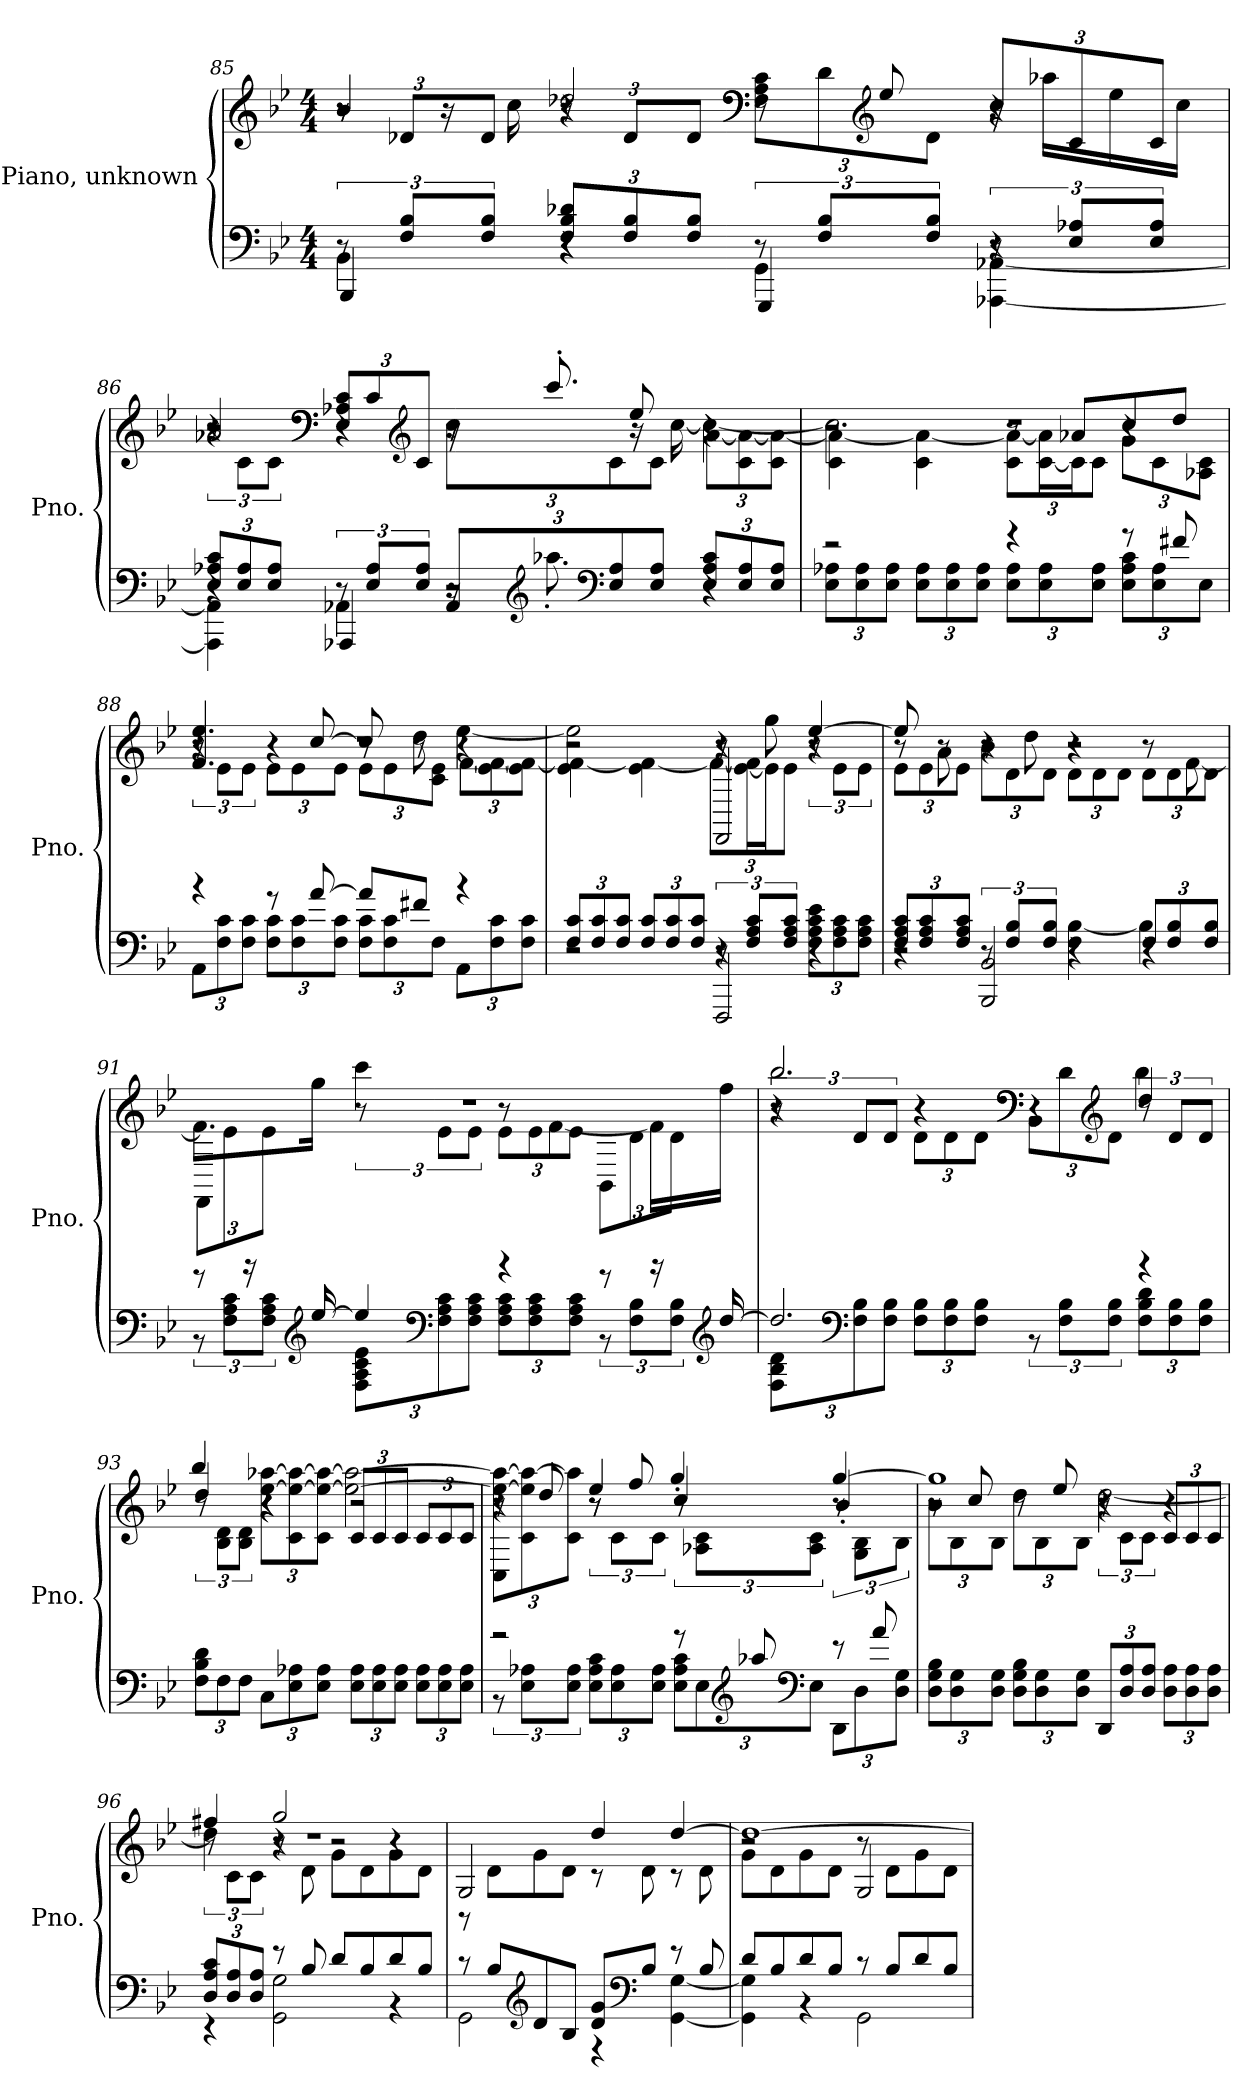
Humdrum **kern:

**kern	**kern
*part1	*part1
*staff2	*staff1
*I"Piano, unknown	*
*I'Pno.	*
!!LO:PB:g=z
*clefF4	*clefG2
*k[b-e-]	*k[b-e-]
*M4/4	*M4/4
=85	=85
*^	*^
*	*^	*	*^
12r	4BB-\	4BBB-/	4b-/	8r	12r
12F/ 12B-/L	.	.	.	.	12d-X/L
.	.	.	.	16r	.
12F/ 12B-/J	.	.	.	.	12d-/J
.	.	.	.	16cc\	.
*Xbrackettup	*	*	*	*	*
12F/ 12B-/ 12d-X/L	4r	4r	2dd-X/	4r	12r
12F/ 12B-/	.	.	.	.	12d-/L
12F/ 12B-/J	.	.	.	.	12d-/J
*	*	*	*clefF4	*	*
*brackettup	*	*	*	*Xbrackettup	*
12r	4GG\	4GGG/	.	12F\ 12A\ 12c\L	8r
12F/ 12B-/L	.	.	.	12d-\	.
*	*	*	*clefG2	*	*
.	.	.	.	.	8ee-/
12F/ 12B-/J	.	.	.	12d-\J	.
12r	[4AAA-X\ [4AA-X\	4r	4r	16r	12cc/L
.	.	.	.	16aa-X\LL	.
12E-/ 12A-X/L	.	.	.	.	12c/
.	.	.	.	16ee-\	.
12E-/ 12A-/J	.	.	.	.	12c/J
.	.	.	.	16cc\JJ	.
!!LO:LB:g=z
=86	=86	=86	=86	=86	=86
*	*	*	*	*	*^
*Xbrackettup	*	*	*	*	*	*brackettup
12E-/ 12A-X/ 12c/L	4AAA-\] 4AA-\]	4r	2a-X/	2r	4r	12r
12E-/ 12A-/	.	.	.	.	.	12c\L
12E-/ 12A-/J	.	.	.	.	.	12c\J
*	*	*	*clefF4	*	*	*
*brackettup	*	*	*	*	*Xbrackettup	*
12r	4AA-X\	4AAA-X/	.	.	12E-/ 12A-X/ 12c/L	4r
12E-/ 12A-/L	.	.	.	.	12c/	.
*	*	*	*clefG2	*	*	*
12E-/ 12A-/J	.	.	.	.	12c/J	.
*Xbrackettup	*	*	*	*	*	*
12AA-/L	16r	2r	8r	8r	16r	12cc\L
*clefG2	*	*	*	*	*	*
.	8.aa-X'\	.	.	.	8.ccc'/	.
*clefF4	*	*	*	*	*	*
12E-/ 12A-/	.	.	.	.	.	12c\
.	.	.	8ee-/	16r	.	.
12E-/ 12A-/J	.	.	.	.	.	12c\J
.	.	.	.	[16cc\	.	.
12E-/ 12A-/ 12c/L	4r	.	4r	4cc\_	4r	[12a-\L
12E-/ 12A-/	.	.	.	.	.	12c\ 12a-\_
12E-/ 12A-/J	.	.	.	.	.	12c\ 12a-\_J
*	*v	*v	*	*	*	*
!!LO:LB:g=z	!!	!!	!!
=87	=87	=87	=87	=87	=87
2r	12E-\ 12A-X\L	1r	2.cc\]	2r	4c\ 4a-\_
.	12E-\ 12A-\	.	.	.	.
.	12E-\ 12A-\J	.	.	.	.
.	12E-\ 12A-\L	.	.	.	4c\ 4a-\_
.	12E-\ 12A-\	.	.	.	.
.	12E-\ 12A-\J	.	.	.	.
4r	12E-\ 12A-\L	.	.	8r	12c\ 12a-\_L
.	12E-\ 12A-\	.	.	.	[24c\ 24a-\]L
.	.	.	.	8a-X/L	24c\J]
.	12E-\ 12A-\J	.	.	.	12c\J
8r	12E-\ 12A-\ 12c\L	.	4r	8cc/	12g\L
.	12E-\ 12A-\	.	.	.	12c\
8f#X/	.	.	.	8dd/J	.
.	12E-\J	.	.	.	12A-X\ 12c\J
=88	=88	=88	=88	=88	=88
*	*	*	*	*	*brackettup
4r	12AA\L	1r	4r	4.f/ 4.ee-/	12r
.	12F\ 12c\	.	.	.	12e-\L
.	12F\ 12c\J	.	.	.	12e-\J
*	*	*	*Xbrackettup	*	*
8r	12F\ 12c\L	.	12e-\L	.	4r
.	12F\ 12c\	.	12e-\	.	.
[8a/	.	.	.	[8cc/	.
.	12F\ 12c\J	.	12e-\J	.	.
8a/L]	12F\ 12c\L	.	8r	8cc/]	12e-\L
.	12F\ 12c\	.	.	.	12e-\
8f#X/J	.	.	8dd\	8r	.
.	12F\J	.	.	.	12c\ 12e-\J
4r	12AA\L	.	[4ee-\	4r	[12f\L
.	12F\ 12c\	.	.	.	12e-\ 12f\_
.	12F\ 12c\J	.	.	.	12e-\ 12f\_J
!!LO:LB:g=z	!!	!!	!!
=89	=89	=89	=89	=89	=89
*	*^	*	*	*	*
12F/ 12c/L	2r	2r	2r	2ee-\]	2r	4e-\ 4f\_
12F/ 12c/	.	.	.	.	.	.
12F/ 12c/J	.	.	.	.	.	.
12F/ 12c/L	.	.	.	.	.	4e-\ 4f\_
12F/ 12c/	.	.	.	.	.	.
12F/ 12c/J	.	.	.	.	.	.
*brackettup	*	*	*	*	*	*
12r	4r	2FFF/	4r	8r	2FF/	12f\L_
12F/ 12A/ 12c/L	.	.	.	.	.	[24e-\ 24f\]L
.	.	.	.	8gg\	.	24e-\J]
12F/ 12A/ 12c/J	.	.	.	.	.	12e-\J
*	*Xbrackettup	*	*	*brackettup	*	*
4r	12F\ 12A\ 12c\ 12e-\L	.	[4ee-/	12r	.	4r
.	12F\ 12A\ 12c\	.	.	12e-\L	.	.
.	12F\ 12A\ 12c\J	.	.	12e-\J	.	.
*	*	*	*	*	*v	*v
=90	=90	=90	=90	=90	=90
*	*	*	*	*	*Xbrackettup
12F/ 12A/ 12c/L	2r	4r	8ee-/]	8r	12e-\L
12F/ 12A/ 12c/	.	.	.	.	12e-\
.	.	.	8r	8a\	.
12F/ 12A/ 12c/J	.	.	.	.	12e-\J
*brackettup	*	*	*	*	*
12r	.	2BBB-/ 2BB-/	4r	8r	12b-\L
12F/ 12B-/L	.	.	.	.	12d\
.	.	.	.	8dd\	.
12F/ 12B-/J	.	.	.	.	12d\J
4r	4F\ [4B-\	.	2r	4r	12d\L
.	.	.	.	.	12d\
.	.	.	.	.	12d\J
*Xbrackettup	*	*	*	*	*
12F/L	4B-\]	4r	.	8r	12d\L
12F/ 12B-/	.	.	.	.	12d\
.	.	.	.	[8f\	.
12F/ 12B-/J	.	.	.	.	12d\J
*	*v	*v	*	*	*
!!LO:LB:g=z	!!	!!
=91	=91	=91	=91	=91
*	*brackettup	*	*	*
8r	12r	1r	8.f\L]	12FF\L
.	12F\ 12A\ 12c\L	.	.	12e-\
16r	.	.	.	.
.	12F\ 12A\ 12c\J	.	.	12e-\J
*clefG2	*	*	*	*
[16ee-/	.	.	16gg\Jk	.
*	*Xbrackettup	*	*	*brackettup
4ee-/]	12F\ 12A\ 12c\ 12e-\L	.	4ccc\	12r
*clefF4	*	*	*	*
.	12F\ 12A\ 12c\	.	.	12e-\L
.	12F\ 12A\ 12c\J	.	.	12e-\J
*	*	*	*	*Xbrackettup
4r	12F\ 12A\ 12c\L	.	8r	12e-\L
.	12F\ 12A\ 12c\	.	.	12e-\
.	.	.	[4f\	.
.	12F\ 12A\ 12c\J	.	.	12e-\J
*	*brackettup	*	*	*
8r	12r	.	.	12BB-\L
.	12F\ 12B-\L	.	.	12d\
16r	.	.	16f\LL]	.
.	12F\ 12B-\J	.	.	12d\J
*clefG2	*	*	*	*
[16dd/	.	.	16ff\JJ	.
=92	=92	=92	=92	=92
*	*Xbrackettup	*	*	*brackettup
2.dd/]	12F\ 12B-\ 12d\L	2.bb-/	4r	12r
*clefF4	*	*	*	*
.	12F\ 12B-\	.	.	12d/L
.	12F\ 12B-\J	.	.	12d/J
*	*	*	*Xbrackettup	*
.	12F\ 12B-\L	.	12d\L	4r
.	12F\ 12B-\	.	12d\	.
.	12F\ 12B-\J	.	12d\J	.
*	*	*clefF4	*	*
*	*brackettup	*	*	*
.	12r	.	12BB-\L	4r
.	12F\ 12B-\L	.	12d\	.
*	*	*clefG2	*	*
.	12F\ 12B-\J	.	12d\J	.
*	*Xbrackettup	*	*	*brackettup
4r	12F\ 12B-\ 12d\L	4dd/	4bb-\	12r
.	12F\ 12B-\	.	.	12d/L
.	12F\ 12B-\J	.	.	12d/J
*v	*v	*	*	*
!!LO:LB:g=z	!!	!!
=93	=93	=93	=93
12F\ 12B-\ 12d\L	4dd/	4bb-/	12r
12F\	.	.	12B-\ 12d\L
12F\J	.	.	12B-\ 12d\J
*	*	*	*Xbrackettup
12C\L	4r	4r	[12ee-\ [12aa-X\L
12E-\ 12A-X\	.	.	12c\ 12ee-\_ 12aa-\_
12E-\ 12A-\J	.	.	12c\ 12ee-\_ 12aa-\_J
12E-\ 12A-\L	2r	12c/L	2ee-\_ 2aa-\_
12E-\ 12A-\	.	12c/	.
12E-\ 12A-\J	.	12c/J	.
12E-\ 12A-\L	.	12c/L	.
12E-\ 12A-\	.	12c/	.
12E-\ 12A-\J	.	12c/J	.
=94	=94	=94	=94
*^	*	*	*
*	*brackettup	*	*	*
2r	12r	4r	8r	12C\ 12ee-\_ 12aa-\_L
.	12E-\ 12A-X\L	.	.	12c\ 12ee-\] 12aa-\_
.	.	.	8dd/	.
.	12E-\ 12A-\J	.	.	12c\ 12aa-\]J
*	*Xbrackettup	*	*	*brackettup
.	12E-\ 12A-\ 12c\L	4ee-/	8r	12r
.	12E-\ 12A-\	.	.	12c\L
.	.	.	8ff/	.
.	12E-\ 12A-\J	.	.	12c\J
8r	12E-\ 12A-\ 12c\L	4cc/	4gg'/	12r
.	12E-\	.	.	12A-X\ 12c\L
*clefG2	*	*	*	*
8aa-X/	.	.	.	.
*clefF4	*	*	*	*
.	12E-\J	.	.	12A-\ 12c\J
8r	12DD\L	[4gg/	4b-'/	12r
.	12D\	.	.	12G\ 12B-\L
8a/	.	.	.	.
.	12D\ 12G\J	.	.	12B-\J
*v	*v	*	*	*
!!LO:PB:g=z
=95	=95	=95	=95
*	*	*	*^
*	*	*	*	*Xbrackettup
12D\ 12G\ 12B-\L	1gg]	2r	8r	12b-\L
12D\ 12G\	.	.	.	12B-\
.	.	.	8cc/	.
12D\ 12G\J	.	.	.	12B-\J
12D\ 12G\ 12B-\L	.	.	8r	12dd\L
12D\ 12G\	.	.	.	12B-\
.	.	.	8ee-/	.
12D\ 12G\J	.	.	.	12B-\J
*	*	*	*	*brackettup
12DD/L	.	[2dd\	4r	12r
12D/ 12A/	.	.	.	12c\L
12D/ 12A/J	.	.	.	12c\J
*	*	*	*Xbrackettup	*
12D\ 12A\L	.	.	12c/L	4r
12D\ 12A\	.	.	12c/	.
12D\ 12A\J	.	.	12c/J	.
=96	=96	=96	=96	=96
*^	*	*	*	*
*	*	*	*	*	*brackettup
12D/ 12A/ 12c/L	4r	1r	4dd\]	4ff#X/	12r
12D/ 12A/	.	.	.	.	12c\L
12D/ 12A/J	.	.	.	.	12c\J
8r	2GG\ 2G\	.	4r	2gg/	8r
8B-/	.	.	.	.	8d\
8d/L	.	.	2r	.	8g\L
8B-/	.	.	.	.	8d\
8d/	4r	.	.	4r	8g\
8B-/J	.	.	.	.	8d\J
*	*	*	*v	*v	*v
=97	=97	=97	=97
8r	2GG\	2G/	8r
8B-/L	.	.	8d\L
*clefG2	*	*	*
8d/	.	.	8g\
8B-/J	.	.	8d\J
8d/ 8g/L	4r	4dd/	8r
*clefF4	*	*	*
8B-/J	.	.	8d\
8r	[4GG\ [4G\	[4dd/	8r
8B-/	.	.	8d\
!!LO:LB:g=z
=98	=98	=98	=98
*	*	*	*^
8d/L	4GG\] 4G\]	1dd_	8g\L	2r
8B-/	.	.	8d\	.
8d/	4r	.	8g\	.
8B-/J	.	.	8d\J	.
8r	2GG\	.	8r	2G/
8B-/L	.	.	8d\L	.
8d/	.	.	8g\	.
8B-/J	.	.	8d\J	.
*v	*v	*	*	*
*	*v	*v	*v
=	=
*-	*-
